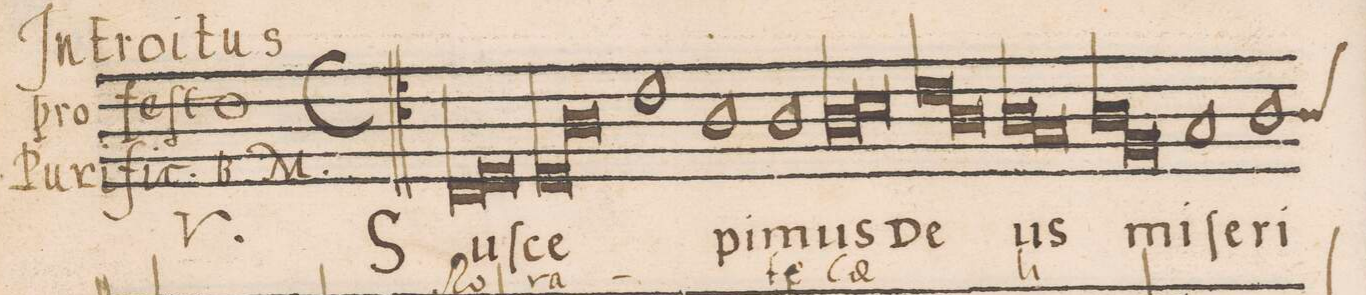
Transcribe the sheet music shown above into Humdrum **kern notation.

**kern	**text	**text
*I"TENOR	*	*
*clefC4	*	*
*k[]	*	*
*met(C)	*	*
*M2/1	*	*
1C/	Su-	Ro-
1D/	.	.
*Xlig	*	*
=2-	=2-	=2-
*lig	*	*
1D/	-ſce-	-ra-
1A\	.	.
*Xlig	*	*
=3-	=3-	=3-
1c\	.	.
1A\	-pi-	.
=4-	=4-	=4-
1A\	-mus	-te
*lig	*	*
1A\	De-	C(ae)-
=5-	=5-	=5-
1B\	.	.
*Xlig	*	*
*lig	*	*
1c\	.	.
=6-	=6-	=6-
1A\	.	.
*Xlig	*	*
*lig	*	*
1A\	-us	-li
=7-	=7-	=7-
1G/	.	.
*Xlig	*	*
*lig	*	*
1A\	mi-	.
=8-	=8-	=8-
1F/	.	.
*Xlig	*	*
1G/	-ſe-	.
=9-	=9-	=9-
*custos:A	*	*
1A\	-ri-	.
*lig	*	*
*-	*-	*-
